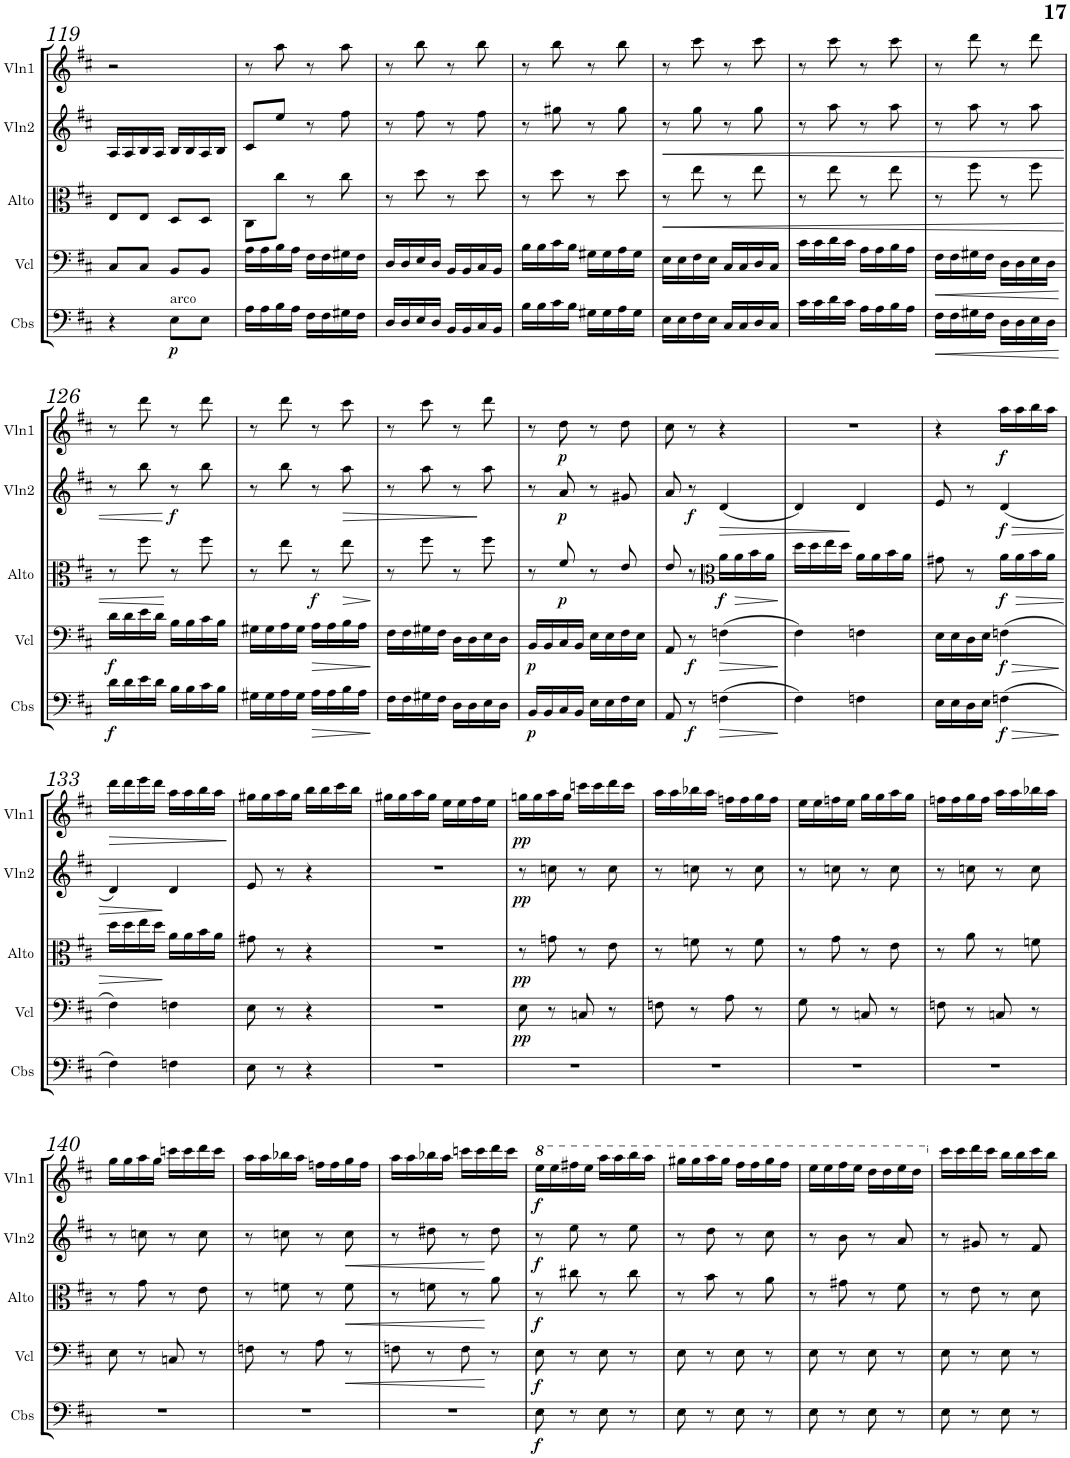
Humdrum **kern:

**kern	**dynam	**kern	**dynam	**kern	**dynam	**kern	**dynam	**kern	**dynam
*part5	*part5	*part4	*part4	*part3	*part3	*part2	*part2	*part1	*part1
*staff5	*staff5	*staff4	*staff4	*staff3	*staff3	*staff2	*staff2	*staff1	*staff1
*I"Contrebasse	*	*I"Violoncelle	*	*I"Alto	*	*I"Violon 2	*	*I"Violon 1	*
*I'Cbs	*	*I'Vcl	*	*I'Alto	*	*I'Vln2	*	*I'Vln1	*
!!LO:PB:g=z
*clefF4	*	*clefF4	*	*clefC3	*	*clefG2	*	*clefG2	*
*Trd7c12	*	*	*	*	*	*	*	*	*
*k[f#c#]	*	*k[f#c#]	*	*k[f#c#]	*	*k[f#c#]	*	*k[f#c#]	*
*M2/4	*	*M2/4	*	*M2/4	*	*M2/4	*	*M2/4	*
=119	=119	=119	=119	=119	=119	=119	=119	=119	=119
4r	.	8C#/L	.	8E/L	.	16A/LL	.	2r	.
.	.	.	.	.	.	16A/	.	.	.
.	.	8C#/J	.	8E/J	.	16B/	.	.	.
.	.	.	.	.	.	16A/JJ	.	.	.
!LO:TX:a:t=arco	!	!	!	!	!	!	!	!	!
!	!LO:DY:b	!	!	!	!	!	!	!	!
8E\L	p	8BB/L	.	8D/L	.	16B/LL	.	.	.
.	.	.	.	.	.	16B/	.	.	.
8E\J	.	8BB/J	.	8D/J	.	16A/	.	.	.
.	.	.	.	.	.	16B/JJ	.	.	.
=120	=120	=120	=120	=120	=120	=120	=120	=120	=120
16A\LL	.	16A\LL	.	8C#\L	.	8c#/L	.	8r	.
16A\	.	16A\	.	.	.	.	.	.	.
16B\	.	16B\	.	8cc#\J	.	8ee/J	.	8aa\	.
16A\JJ	.	16A\JJ	.	.	.	.	.	.	.
16F#\LL	.	16F#\LL	.	8r	.	8r	.	8r	.
16F#\	.	16F#\	.	.	.	.	.	.	.
16G#X\	.	16G#X\	.	8cc#\	.	8ff#\	.	8aa\	.
16F#\JJ	.	16F#\JJ	.	.	.	.	.	.	.
=121	=121	=121	=121	=121	=121	=121	=121	=121	=121
16D/LL	.	16D/LL	.	8r	.	8r	.	8r	.
16D/	.	16D/	.	.	.	.	.	.	.
16E/	.	16E/	.	8dd\	.	8ff#\	.	8bb\	.
16D/JJ	.	16D/JJ	.	.	.	.	.	.	.
16BB/LL	.	16BB/LL	.	8r	.	8r	.	8r	.
16BB/	.	16BB/	.	.	.	.	.	.	.
16C#/	.	16C#/	.	8dd\	.	8ff#\	.	8bb\	.
16BB/JJ	.	16BB/JJ	.	.	.	.	.	.	.
=122	=122	=122	=122	=122	=122	=122	=122	=122	=122
16B\LL	.	16B\LL	.	8r	.	8r	.	8r	.
16B\	.	16B\	.	.	.	.	.	.	.
16c#\	.	16c#\	.	8dd\	.	8gg#X\	.	8bb\	.
16B\JJ	.	16B\JJ	.	.	.	.	.	.	.
16G#X\LL	.	16G#X\LL	.	8r	.	8r	.	8r	.
16G#\	.	16G#\	.	.	.	.	.	.	.
16A\	.	16A\	.	8dd\	.	8gg#\	.	8bb\	.
16G#\JJ	.	16G#\JJ	.	.	.	.	.	.	.
=123	=123	=123	=123	=123	=123	=123	=123	=123	=123
!	!	!	!	!	!LO:HP:b	!	!LO:HP:b	!	!
16E\LL	.	16E\LL	.	8r	<	8r	<	8r	.
16E\	.	16E\	.	.	.	.	.	.	.
16F#\	.	16F#\	.	8ee\	.	8gg\	.	8ccc#\	.
16E\JJ	.	16E\JJ	.	.	.	.	.	.	.
16C#/LL	.	16C#/LL	.	8r	.	8r	.	8r	.
16C#/	.	16C#/	.	.	.	.	.	.	.
16D/	.	16D/	.	8ee\	.	8gg\	.	8ccc#\	.
16C#/JJ	.	16C#/JJ	.	.	.	.	.	.	.
=124	=124	=124	=124	=124	=124	=124	=124	=124	=124
16c#\LL	.	16c#\LL	.	8r	.	8r	.	8r	.
16c#\	.	16c#\	.	.	.	.	.	.	.
16d\	.	16d\	.	8ee\	.	8aa\	.	8ccc#\	.
16c#\JJ	.	16c#\JJ	.	.	.	.	.	.	.
16A\LL	.	16A\LL	.	8r	.	8r	.	8r	.
16A\	.	16A\	.	.	.	.	.	.	.
16B\	.	16B\	.	8ee\	.	8aa\	.	8ccc#\	.
16A\JJ	.	16A\JJ	.	.	.	.	.	.	.
=125	=125	=125	=125	=125	=125	=125	=125	=125	=125
!	!LO:HP:b	!	!LO:HP:b	!	!	!	!	!	!
16F#\LL	<	16F#\LL	<	8r	.	8r	.	8r	.
16F#\	.	16F#\	.	.	.	.	.	.	.
16G#X\	.	16G#X\	.	8ff#\	.	8aa\	.	8ddd\	.
16F#\JJ	.	16F#\JJ	.	.	.	.	.	.	.
16D\LL	.	16D\LL	.	8r	.	8r	.	8r	.
16D\	.	16D\	.	.	.	.	.	.	.
16E\	.	16E\	.	8ff#\	.	8aa\	.	8ddd\	.
16D\JJ	.	16D\JJ	.	.	.	.	.	.	.
.	[	.	[	.	.	.	.	.	.
!!LO:LB:g=z
=126	=126	=126	=126	=126	=126	=126	=126	=126	=126
!	!LO:DY:b	!	!LO:DY:b	!	!	!	!	!	!
16d\LL	f	16d\LL	f	8r	.	8r	.	8r	.
16d\	.	16d\	.	.	.	.	.	.	.
16e\	.	16e\	.	8ff#\	.	8bb\	.	8ddd\	.
16d\JJ	.	16d\JJ	.	.	.	.	.	.	.
!	!	!	!	!	!	!	!LO:DY:n=1:b	!	!
16B\LL	.	16B\LL	.	8r	[	8r	[ f	8r	.
16B\	.	16B\	.	.	.	.	.	.	.
16c#\	.	16c#\	.	8ff#\	.	8bb\	.	8ddd\	.
16B\JJ	.	16B\JJ	.	.	.	.	.	.	.
=127	=127	=127	=127	=127	=127	=127	=127	=127	=127
16G#X\LL	.	16G#X\LL	.	8r	.	8r	.	8r	.
16G#\	.	16G#\	.	.	.	.	.	.	.
16A\	.	16A\	.	8ee\	.	8bb\	.	8ddd\	.
16G#\JJ	.	16G#\JJ	.	.	.	.	.	.	.
!	!LO:HP:b	!	!LO:HP:b	!	!LO:DY:b	!	!	!	!
16A\LL	>	16A\LL	>	8r	f	8r	.	8r	.
16A\	.	16A\	.	.	.	.	.	.	.
!	!	!	!	!	!LO:HP:b	!	!LO:HP:b	!	!
16B\	.	16B\	.	8ee\	>	8aa\	>	8ccc#\	.
16A\JJ	.	16A\JJ	.	.	.	.	.	.	.
.	]	.	]	.	]	.	.	.	.
=128	=128	=128	=128	=128	=128	=128	=128	=128	=128
16F#\LL	.	16F#\LL	.	8r	.	8r	.	8r	.
16F#\	.	16F#\	.	.	.	.	.	.	.
16G#X\	.	16G#X\	.	8ff#\	.	8aa\	.	8ccc#\	.
16F#\JJ	.	16F#\JJ	.	.	.	.	.	.	.
16D\LL	.	16D\LL	.	8r	.	8r	.	8r	.
16D\	.	16D\	.	.	.	.	.	.	.
16E\	.	16E\	.	8ff#\	.	8aa\	]	8ddd\	.
16D\JJ	.	16D\JJ	.	.	.	.	.	.	.
=129	=129	=129	=129	=129	=129	=129	=129	=129	=129
!	!LO:DY:b	!	!LO:DY:b	!	!	!	!	!	!
16BB/LL	p	16BB/LL	p	8r	.	8r	.	8r	.
16BB/	.	16BB/	.	.	.	.	.	.	.
!	!	!	!	!	!LO:DY:b	!	!LO:DY:b	!	!LO:DY:b
16C#/	.	16C#/	.	8f#/	p	8a/	p	8dd\	p
16BB/JJ	.	16BB/JJ	.	.	.	.	.	.	.
16E\LL	.	16E\LL	.	8r	.	8r	.	8r	.
16E\	.	16E\	.	.	.	.	.	.	.
16F#\	.	16F#\	.	8e/	.	8g#X/	.	8dd\	.
16E\JJ	.	16E\JJ	.	.	.	.	.	.	.
=130	=130	=130	=130	=130	=130	=130	=130	=130	=130
8AA/	.	8AA/	.	8e/	.	8a/	.	8cc#\	.
!	!LO:DY:b	!	!LO:DY:b	!	!	!	!LO:DY:b	!	!
8r	f	8r	f	8r	.	8r	f	8r	.
*	*	*	*	*clefC3	*	*	*	*	*
!	!LO:HP:b	!	!LO:HP:b	!	!LO:DY:b	!	!LO:HP:b	!	!
(4Fn\	>	(4Fn\	>	16a\LL	f	(4d/	>	4r	.
!	!	!	!	!	!LO:HP:b	!	!	!	!
.	.	.	.	16a\	>	.	.	.	.
.	.	.	.	16b\	.	.	.	.	.
.	.	.	.	16a\JJ	.	.	.	.	.
.	]	.	]	.	]	.	.	.	.
=131	=131	=131	=131	=131	=131	=131	=131	=131	=131
4F#\)	.	4F#\)	.	16dd\LL	.	4d/)	.	2r	.
.	.	.	.	16dd\	.	.	.	.	.
.	.	.	.	16ee\	.	.	.	.	.
.	.	.	.	16dd\JJ	.	.	.	.	.
4Fn\	.	4Fn\	.	16a\LL	.	4d/	]	.	.
.	.	.	.	16a\	.	.	.	.	.
.	.	.	.	16b\	.	.	.	.	.
.	.	.	.	16a\JJ	.	.	.	.	.
=132	=132	=132	=132	=132	=132	=132	=132	=132	=132
16E\LL	.	16E\LL	.	8g#X\	.	8e/	.	4r	.
16E\	.	16E\	.	.	.	.	.	.	.
16D\	.	16D\	.	8r	.	8r	.	.	.
16E\JJ	.	16E\JJ	.	.	.	.	.	.	.
!	!LO:HP:b	!	!LO:HP:b	!	!	!	!LO:HP:b	!	!
!	!LO:DY:n=1:b	!	!LO:DY:n=1:b	!	!LO:DY:b	!	!LO:DY:n=1:b	!	!LO:DY:b
(4Fn\	> f	(4Fn\	> f	16a\LL	f	(4d/	> f	16aa\LL	f
!	!	!	!	!	!LO:HP:b	!	!	!	!
.	.	.	.	16a\	>	.	.	16aa\	.
.	.	.	.	16b\	.	.	.	16bb\	.
.	.	.	.	16a\JJ	.	.	.	16aa\JJ	.
.	]	.	]	.	.	.	.	.	.
!!LO:LB:g=z
=133	=133	=133	=133	=133	=133	=133	=133	=133	=133
!	!	!	!	!	!	!	!	!	!LO:HP:b
4F#\)	.	4F#\)	.	16dd\LL	.	4d/)	.	16ddd\LL	>
.	.	.	.	16dd\	.	.	.	16ddd\	.
.	.	.	.	16ee\	.	.	.	16eee\	.
.	.	.	.	16dd\JJ	.	.	.	16ddd\JJ	.
4Fn\	.	4Fn\	.	16a\LL	]	4d/	]	16aa\LL	.
.	.	.	.	16a\	.	.	.	16aa\	.
.	.	.	.	16b\	.	.	.	16bb\	.
.	.	.	.	16a\JJ	.	.	.	16aa\JJ	.
.	.	.	.	.	.	.	.	.	]
=134	=134	=134	=134	=134	=134	=134	=134	=134	=134
8E\	.	8E\	.	8g#X\	.	8e/	.	16gg#X\LL	.
.	.	.	.	.	.	.	.	16gg#\	.
8r	.	8r	.	8r	.	8r	.	16aa\	.
.	.	.	.	.	.	.	.	16gg#\JJ	.
4r	.	4r	.	4r	.	4r	.	16bb\LL	.
.	.	.	.	.	.	.	.	16bb\	.
.	.	.	.	.	.	.	.	16ccc#\	.
.	.	.	.	.	.	.	.	16bb\JJ	.
=135	=135	=135	=135	=135	=135	=135	=135	=135	=135
2r	.	2r	.	2r	.	2r	.	16gg#X\LL	.
.	.	.	.	.	.	.	.	16gg#\	.
.	.	.	.	.	.	.	.	16aa\	.
.	.	.	.	.	.	.	.	16gg#\JJ	.
.	.	.	.	.	.	.	.	16ee\LL	.
.	.	.	.	.	.	.	.	16ee\	.
.	.	.	.	.	.	.	.	16ff#\	.
.	.	.	.	.	.	.	.	16ee\JJ	.
=136	=136	=136	=136	=136	=136	=136	=136	=136	=136
!	!	!	!LO:DY:b	!	!LO:DY:b	!	!LO:DY:b	!	!LO:DY:b
2r	.	8E\	pp	8r	pp	8r	pp	16ggn\LL	pp
.	.	.	.	.	.	.	.	16gg\	.
.	.	8r	.	8gn\	.	8ccn\	.	16aa\	.
.	.	.	.	.	.	.	.	16gg\JJ	.
.	.	8Cn/	.	8r	.	8r	.	16cccn\LL	.
.	.	.	.	.	.	.	.	16ccc\	.
.	.	8r	.	8e\	.	8cc\	.	16ddd\	.
.	.	.	.	.	.	.	.	16ccc\JJ	.
=137	=137	=137	=137	=137	=137	=137	=137	=137	=137
2r	.	8Fn\	.	8r	.	8r	.	16aa\LL	.
.	.	.	.	.	.	.	.	16aa\	.
.	.	8r	.	8fn\	.	8ccn\	.	16bb-X\	.
.	.	.	.	.	.	.	.	16aa\JJ	.
.	.	8A\	.	8r	.	8r	.	16ffn\LL	.
.	.	.	.	.	.	.	.	16ff\	.
.	.	8r	.	8f\	.	8cc\	.	16gg\	.
.	.	.	.	.	.	.	.	16ff\JJ	.
=138	=138	=138	=138	=138	=138	=138	=138	=138	=138
2r	.	8G\	.	8r	.	8r	.	16ee\LL	.
.	.	.	.	.	.	.	.	16ee\	.
.	.	8r	.	8g\	.	8ccn\	.	16ffn\	.
.	.	.	.	.	.	.	.	16ee\JJ	.
.	.	8Cn/	.	8r	.	8r	.	16gg\LL	.
.	.	.	.	.	.	.	.	16gg\	.
.	.	8r	.	8e\	.	8cc\	.	16aa\	.
.	.	.	.	.	.	.	.	16gg\JJ	.
=139	=139	=139	=139	=139	=139	=139	=139	=139	=139
2r	.	8Fn\	.	8r	.	8r	.	16ffn\LL	.
.	.	.	.	.	.	.	.	16ff\	.
.	.	8r	.	8a\	.	8ccn\	.	16gg\	.
.	.	.	.	.	.	.	.	16ff\JJ	.
.	.	8Cn/	.	8r	.	8r	.	16aa\LL	.
.	.	.	.	.	.	.	.	16aa\	.
.	.	8r	.	8fn\	.	8cc\	.	16bb-X\	.
.	.	.	.	.	.	.	.	16aa\JJ	.
!!LO:LB:g=z
=140	=140	=140	=140	=140	=140	=140	=140	=140	=140
2r	.	8E\	.	8r	.	8r	.	16gg\LL	.
.	.	.	.	.	.	.	.	16gg\	.
.	.	8r	.	8g\	.	8ccn\	.	16aa\	.
.	.	.	.	.	.	.	.	16gg\JJ	.
.	.	8Cn/	.	8r	.	8r	.	16cccn\LL	.
.	.	.	.	.	.	.	.	16ccc\	.
.	.	8r	.	8e\	.	8cc\	.	16ddd\	.
.	.	.	.	.	.	.	.	16ccc\JJ	.
=141	=141	=141	=141	=141	=141	=141	=141	=141	=141
2r	.	8Fn\	.	8r	.	8r	.	16aa\LL	.
.	.	.	.	.	.	.	.	16aa\	.
.	.	8r	.	8fn\	.	8ccn\	.	16bb-X\	.
.	.	.	.	.	.	.	.	16aa\JJ	.
.	.	8A\	.	8r	.	8r	.	16ffn\LL	.
.	.	.	.	.	.	.	.	16ff\	.
!	!	!	!LO:HP:b	!	!LO:HP:b	!	!LO:HP:b	!	!
.	.	8r	<	8f\	<	8cc\	<	16gg\	.
.	.	.	.	.	.	.	.	16ff\JJ	.
=142	=142	=142	=142	=142	=142	=142	=142	=142	=142
2r	.	8Fn\	.	8r	.	8r	.	16aa\LL	.
.	.	.	.	.	.	.	.	16aa\	.
.	.	8r	.	8fn\	.	8dd#X\	.	16bb-X\	.
.	.	.	.	.	.	.	.	16aa\JJ	.
.	.	8F\	.	8r	.	8r	.	16cccn\LL	.
.	.	.	.	.	.	.	.	16ccc\	.
.	.	8r	[	8a\	[	8dd#\	[	16ddd\	.
.	.	.	.	.	.	.	.	16ccc\JJ	.
=143	=143	=143	=143	=143	=143	=143	=143	=143	=143
*	*	*	*	*	*	*	*	*8va	*
!	!LO:DY:b	!	!LO:DY:b	!	!LO:DY:b	!	!LO:DY:b	!	!LO:DY:b
8E\	f	8E\	f	8r	f	8r	f	16eee\LL	f
.	.	.	.	.	.	.	.	16eee\	.
8r	.	8r	.	8cc#X\	.	8ee\	.	16fff#X\	.
.	.	.	.	.	.	.	.	16eee\JJ	.
8E\	.	8E\	.	8r	.	8r	.	16aaa\LL	.
.	.	.	.	.	.	.	.	16aaa\	.
8r	.	8r	.	8cc#\	.	8ee\	.	16bbb\	.
.	.	.	.	.	.	.	.	16aaa\JJ	.
=144	=144	=144	=144	=144	=144	=144	=144	=144	=144
8E\	.	8E\	.	8r	.	8r	.	16ggg#X\LL	.
.	.	.	.	.	.	.	.	16ggg#\	.
8r	.	8r	.	8b\	.	8dd\	.	16aaa\	.
.	.	.	.	.	.	.	.	16ggg#\JJ	.
8E\	.	8E\	.	8r	.	8r	.	16fff#\LL	.
.	.	.	.	.	.	.	.	16fff#\	.
8r	.	8r	.	8a\	.	8cc#\	.	16ggg#\	.
.	.	.	.	.	.	.	.	16fff#\JJ	.
=145	=145	=145	=145	=145	=145	=145	=145	=145	=145
8E\	.	8E\	.	8r	.	8r	.	16eee\LL	.
.	.	.	.	.	.	.	.	16eee\	.
8r	.	8r	.	8g#X\	.	8b\	.	16fff#\	.
.	.	.	.	.	.	.	.	16eee\JJ	.
8E\	.	8E\	.	8r	.	8r	.	16ddd\LL	.
.	.	.	.	.	.	.	.	16ddd\	.
8r	.	8r	.	8f#\	.	8a/	.	16eee\	.
.	.	.	.	.	.	.	.	16ddd\JJ	.
=146	=146	=146	=146	=146	=146	=146	=146	=146	=146
*	*	*	*	*	*	*	*	*X8va	*
8E\	.	8E\	.	8r	.	8r	.	16ccc#\LL	.
.	.	.	.	.	.	.	.	16ccc#\	.
8r	.	8r	.	8e\	.	8g#X/	.	16ddd\	.
.	.	.	.	.	.	.	.	16ccc#\JJ	.
8E\	.	8E\	.	8r	.	8r	.	16bb\LL	.
.	.	.	.	.	.	.	.	16bb\	.
8r	.	8r	.	8d\	.	8f#/	.	16ccc#\	.
.	.	.	.	.	.	.	.	16bb\JJ	.
=	=	=	=	=	=	=	=	=	=
*-	*-	*-	*-	*-	*-	*-	*-	*-	*-
